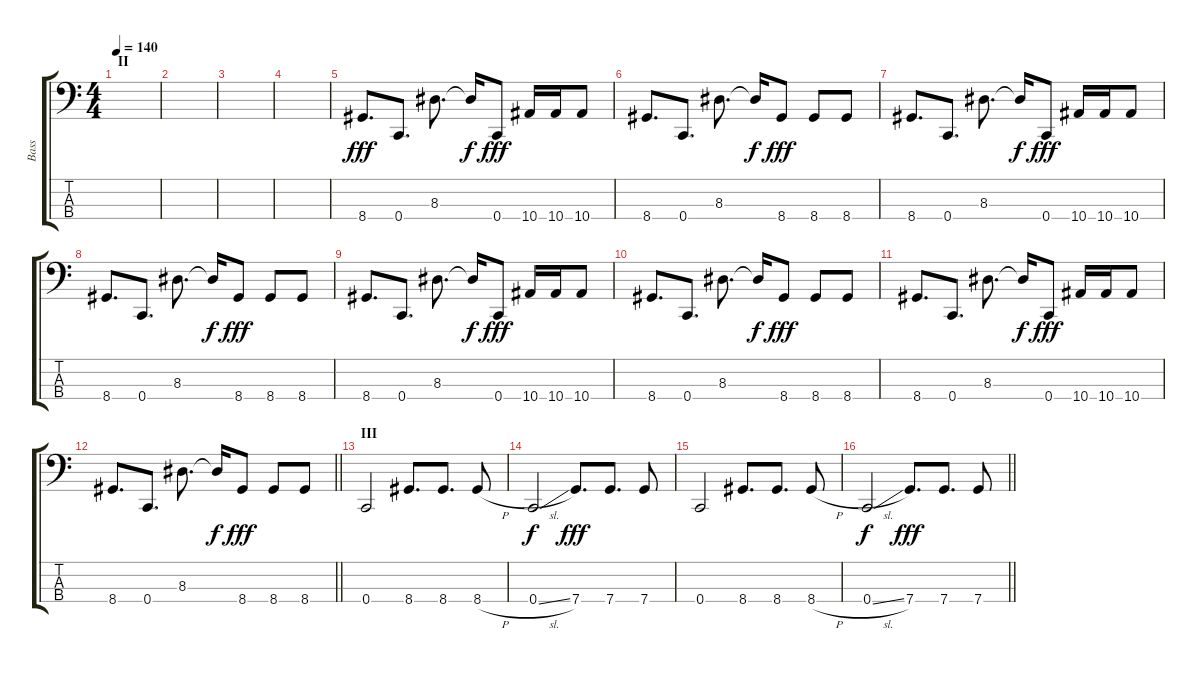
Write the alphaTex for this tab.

\track ("Bass" "Bass") {instrument electricbassfinger}
\staff {score tabs}
\tuning (F2 C2 G1 C1) {hide}
\ts (4 4)
\section ("" "II")
\tempo 140
\clef f4
\ks c
|
|
|
|
8.4.8{d dy fff} 0.4.8{d} 8.3.8{d} 8.3{t}.16{dy f} 0.4.8{dy fff} 10.4.16 10.4.16 10.4.8 |
8.4.8{d} 0.4.8{d} 8.3.8{d} 8.3{t}.16{dy f} 8.4.8{dy fff} 8.4.8 8.4.8 |
8.4.8{d} 0.4.8{d} 8.3.8{d} 8.3{t}.16{dy f} 0.4.8{dy fff} 10.4.16 10.4.16 10.4.8 |
8.4.8{d} 0.4.8{d} 8.3.8{d} 8.3{t}.16{dy f} 8.4.8{dy fff} 8.4.8 8.4.8 |
8.4.8{d} 0.4.8{d} 8.3.8{d} 8.3{t}.16{dy f} 0.4.8{dy fff} 10.4.16 10.4.16 10.4.8 |
8.4.8{d} 0.4.8{d} 8.3.8{d} 8.3{t}.16{dy f} 8.4.8{dy fff} 8.4.8 8.4.8 |
8.4.8{d} 0.4.8{d} 8.3.8{d} 8.3{t}.16{dy f} 0.4.8{dy fff} 10.4.16 10.4.16 10.4.8 |
\barLineRight lightlight
8.4.8{d} 0.4.8{d} 8.3.8{d} 8.3{t}.16{dy f} 8.4.8{dy fff} 8.4.8 8.4.8 |
\section ("" "III")
0.4.2 8.4.8{d} 8.4.8{d} 8.4{h}.8 |
0.4{sl}.2{dy f} 7.4.8{d dy fff} 7.4.8{d} 7.4.8 |
0.4.2 8.4.8{d} 8.4.8{d} 8.4{h}.8 |
\barLineRight lightlight
0.4{sl}.2{dy f} 7.4.8{d dy fff} 7.4.8{d} 7.4.8
